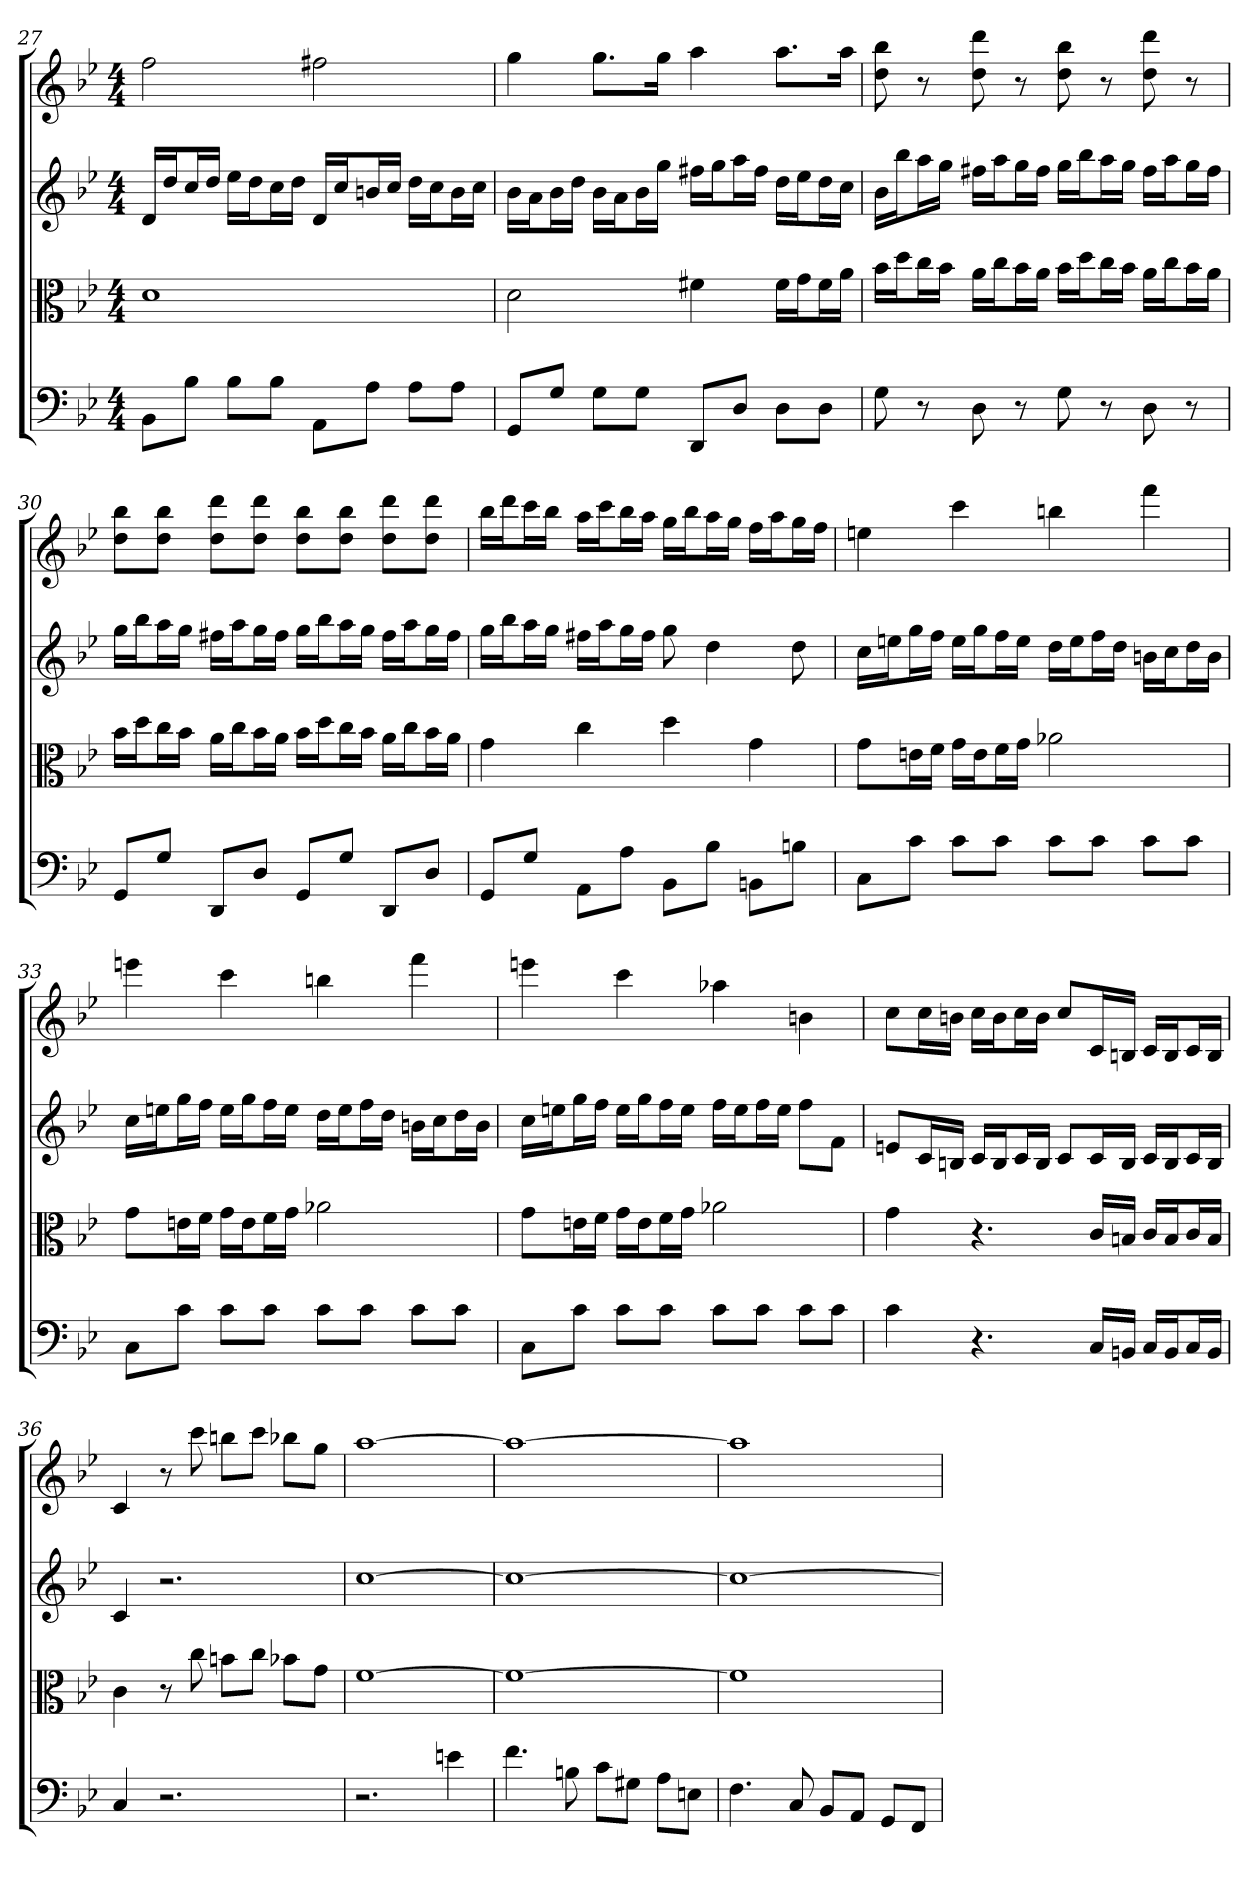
**kern	**kern	**kern	**kern
*part4	*part3	*part2	*part1
*staff4	*staff3	*staff2	*staff1
*clefF4	*clefC3	*	*
*k[b-e-]	*k[b-e-]	*k[b-e-]	*k[b-e-]
*B-:	*B-:	*B-:	*B-:
*M4/4	*M4/4	*M4/4	*M4/4
=27	=27	=27	=27
8BB-\L	1d	16dLL	2ff
.	.	16ddJ	.
8B-\J	.	16ccL	.
.	.	16ddJJ	.
8B-\L	.	16ee-LL	.
.	.	16ddJ	.
8B-\J	.	16ccL	.
.	.	16ddJJ	.
8AA\L	.	16dLL	2ff#X
.	.	16ccJ	.
8A\J	.	16bnL	.
.	.	16ccJJ	.
8A\L	.	16ddLL	.
.	.	16ccJ	.
8A\J	.	16bL	.
.	.	16ccJJ	.
=28	=28	=28	=28
8GG/L	2d	16b-LL	4gg
.	.	16aJ	.
8G/J	.	16b-L	.
.	.	16ddJJ	.
8G\L	.	16b-LL	8.ggL
.	.	16aJ	.
8G\J	.	16b-L	.
.	.	16ggJJ	16ggJk
8DD/L	4f#X	16ff#XLL	4aa
.	.	16ggJ	.
8D/J	.	16aaL	.
.	.	16ff#JJ	.
8D\L	16f#\LL	16ddLL	8.aaL
.	16g\J	16ee-J	.
8D\J	16f#\L	16ddL	.
.	16a\JJ	16ccJJ	16aaJk
=29	=29	=29	=29
8G	16b-\LL	16b-LL	8dd 8bb-
.	16dd\J	16bb-J	.
8r	16cc\L	16aaL	8r
.	16b-\JJ	16ggJJ	.
8D	16a\LL	16ff#XLL	8dd 8ddd
.	16cc\J	16aaJ	.
8r	16b-\L	16ggL	8r
.	16a\JJ	16ff#JJ	.
8G	16b-\LL	16ggLL	8dd 8bb-
.	16dd\J	16bb-J	.
8r	16cc\L	16aaL	8r
.	16b-\JJ	16ggJJ	.
8D	16a\LL	16ff#LL	8dd 8ddd
.	16cc\J	16aaJ	.
8r	16b-\L	16ggL	8r
.	16a\JJ	16ff#JJ	.
=30	=30	=30	=30
8GG/L	16b-\LL	16ggLL	8dd 8bb-L
.	16dd\J	16bb-J	.
8G/J	16cc\L	16aaL	8dd 8bb-J
.	16b-\JJ	16ggJJ	.
8DD/L	16a\LL	16ff#XLL	8dd 8dddL
.	16cc\J	16aaJ	.
8D/J	16b-\L	16ggL	8dd 8dddJ
.	16a\JJ	16ff#JJ	.
8GG/L	16b-\LL	16ggLL	8dd 8bb-L
.	16dd\J	16bb-J	.
8G/J	16cc\L	16aaL	8dd 8bb-J
.	16b-\JJ	16ggJJ	.
8DD/L	16a\LL	16ff#LL	8dd 8dddL
.	16cc\J	16aaJ	.
8D/J	16b-\L	16ggL	8dd 8dddJ
.	16a\JJ	16ff#JJ	.
=31	=31	=31	=31
8GG/L	4g	16ggLL	16bb-LL
.	.	16bb-J	16dddJ
8G/J	.	16aaL	16cccL
.	.	16ggJJ	16bb-JJ
8AA\L	4cc	16ff#XLL	16aaLL
.	.	16aaJ	16cccJ
8A\J	.	16ggL	16bb-L
.	.	16ff#JJ	16aaJJ
8BB-\L	4dd	8gg	16ggLL
.	.	.	16bb-J
8B-\J	.	4dd	16aaL
.	.	.	16ggJJ
8BBn\L	4g	.	16ffLL
.	.	.	16aaJ
8Bn\J	.	8dd	16ggL
.	.	.	16ffJJ
=32	=32	=32	=32
8C\L	8g\L	16ccLL	4een
.	.	16eenJ	.
8c\J	16en\L	16ggL	.
.	16f\JJ	16ffJJ	.
8c\L	16g\LL	16eeLL	4ccc
.	16e\J	16ggJ	.
8c\J	16f\L	16ffL	.
.	16g\JJ	16eeJJ	.
8c\L	2a-X	16ddLL	4bbn
.	.	16eeJ	.
8c\J	.	16ffL	.
.	.	16ddJJ	.
8c\L	.	16bnLL	4fff
.	.	16ccJ	.
8c\J	.	16ddL	.
.	.	16bJJ	.
=33	=33	=33	=33
8C\L	8g\L	16ccLL	4eeen
.	.	16eenJ	.
8c\J	16en\L	16ggL	.
.	16f\JJ	16ffJJ	.
8c\L	16g\LL	16eeLL	4ccc
.	16e\J	16ggJ	.
8c\J	16f\L	16ffL	.
.	16g\JJ	16eeJJ	.
8c\L	2a-X	16ddLL	4bbn
.	.	16eeJ	.
8c\J	.	16ffL	.
.	.	16ddJJ	.
8c\L	.	16bnLL	4fff
.	.	16ccJ	.
8c\J	.	16ddL	.
.	.	16bJJ	.
=34	=34	=34	=34
8C\L	8g\L	16ccLL	4eeen
.	.	16eenJ	.
8c\J	16en\L	16ggL	.
.	16f\JJ	16ffJJ	.
8c\L	16g\LL	16eeLL	4ccc
.	16e\J	16ggJ	.
8c\J	16f\L	16ffL	.
.	16g\JJ	16eeJJ	.
8c\L	2a-X	16ffLL	4aa-X
.	.	16eeJ	.
8c\J	.	16ffL	.
.	.	16eeJJ	.
8c\L	.	8ffL	4bn
8c\J	.	8fJ	.
=35	=35	=35	=35
4c	4g	8enL	8ccL
.	.	16cL	16ccL
.	.	16BnJJ	16bnJJ
4.r	4.r	16cLL	16ccLL
.	.	16BJ	16bJ
.	.	16cL	16ccL
.	.	16BJJ	16bJJ
.	.	8cL	8ccL
16C/LL	16c/LL	16cL	16cL
16BBn/JJ	16Bn/JJ	16BJJ	16BnJJ
16C/LL	16c/LL	16cLL	16cLL
16BB/J	16B/J	16BJ	16BJ
16C/L	16c/L	16cL	16cL
16BB/JJ	16B/JJ	16BJJ	16BJJ
=36	=36	=36	=36
4C	4c	4c	4c
2.r	8r	2.r	8r
.	8cc	.	8ccc
.	8bn\L	.	8bbnL
.	8cc\J	.	8cccJ
.	8b-X\L	.	8bb-XL
.	8g\J	.	8ggJ
=37	=37	=37	=37
2.r	[1f	[1cc	[1aa
4en	.	.	.
=38	=38	=38	=38
4.f	1f_	1cc_	1aa_
8Bn	.	.	.
8c\L	.	.	.
8G#X\J	.	.	.
8A\L	.	.	.
8En\J	.	.	.
=39	=39	=39	=39
4.F	1f]	1cc_	1aa]
8C	.	.	.
8BB-/L	.	.	.
8AA/J	.	.	.
8GG/L	.	.	.
8FF/J	.	.	.
=	=	=	=
*-	*-	*-	*-
